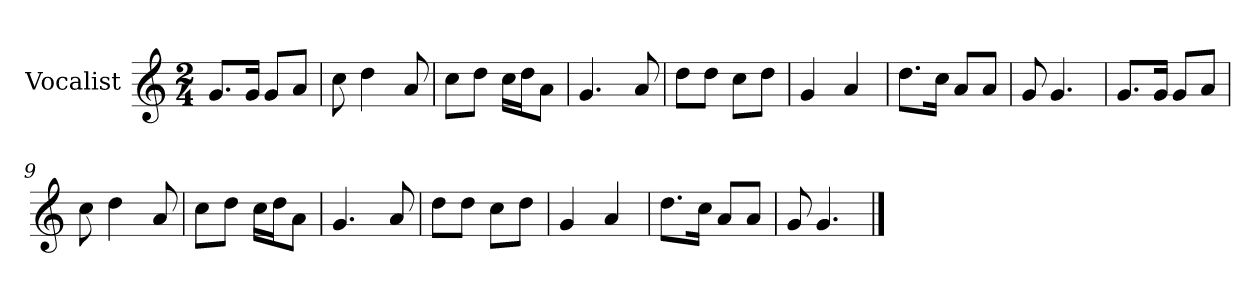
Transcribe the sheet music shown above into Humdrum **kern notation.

**kern
*part1
*staff1
*I"Vocalist
*k[]
*C:
*M2/4
=
8.gL
16gJk
8gL
8aJ
=1
8cc
4dd
8a
=2
8ccL
8ddJ
16ccLL
16ddJ
8aJ
=3
4.g
8a
=4
8ddL
8ddJ
8ccL
8ddJ
=5
4g
4a
=6
8.ddL
16ccJk
8aL
8aJ
=7
8g
4.g
=8
8.gL
16gJk
8gL
8aJ
=9
8cc
4dd
8a
=10
8ccL
8ddJ
16ccLL
16ddJ
8aJ
=11
4.g
8a
=12
8ddL
8ddJ
8ccL
8ddJ
=13
4g
4a
=14
8.ddL
16ccJk
8aL
8aJ
=15
8g
4.g
==
*-
